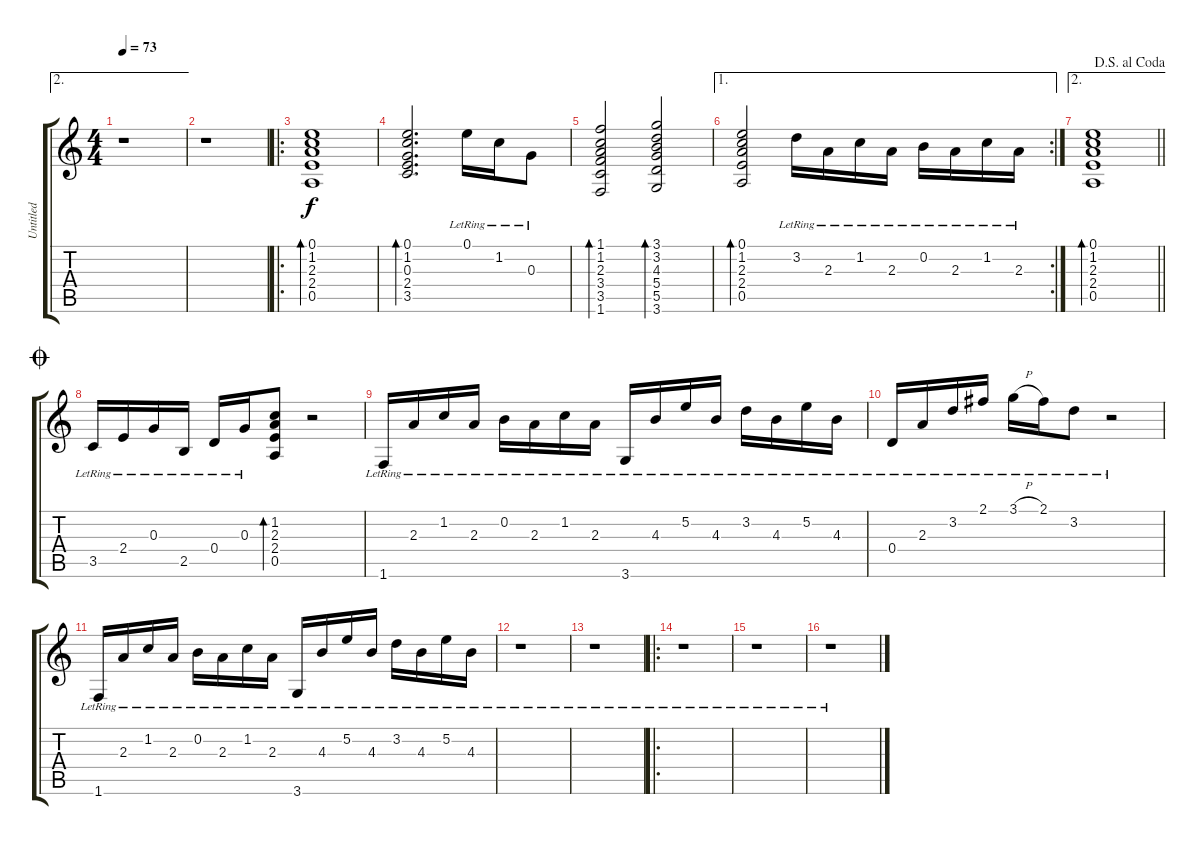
\track ("Untitled" "Untitled") {instrument acousticguitarnylon}
\staff {score tabs}
\tuning (E4 B3 G3 D3 A2 E2) {hide}
\ae 2
\ts (4 4)
\tempo 73
\clef g2
\ks c
r.1{dy f} |
r.1 |
\ro
(0.1 1.2 2.3 2.4 0.5).1{bd 30} |
(0.1 1.2 0.3 2.4 3.5).2{d bd 30} 0.1{lr}.16 1.2{lr}.16 0.3{lr}.8 |
(1.1 1.2 2.3 3.4 3.5 1.6).2{bd 30} (3.1 3.2 4.3 5.4 5.5 3.6).2{bd 30} |
\ae 1
\rc 2
(0.1 1.2 2.3 2.4 0.5).2{bd 30} 3.2{lr}.16 2.3{lr}.16 1.2{lr}.16 2.3{lr}.16 0.2{lr}.16 2.3{lr}.16 1.2{lr}.16 2.3{lr}.16 |
\ae 2
\jump dalsegnoalcoda
\barLineRight lightlight
(0.1 1.2 2.3 2.4 0.5).1{bd 30} |
\jump coda
3.5{lr}.16 2.4{lr}.16 0.3{lr}.16 2.5{lr}.16 0.4{lr}.16 0.3{lr}.16 (1.2 2.3 2.4 0.5).8{bd 30} r.2 |
1.6{lr}.16 2.3{lr}.16 1.2{lr}.16 2.3{lr}.16 0.2{lr}.16 2.3{lr}.16 1.2{lr}.16 2.3{lr}.16 3.6{lr}.16 4.3{lr}.16 5.2{lr}.16 4.3{lr}.16 3.2{lr}.16 4.3{lr}.16 5.2{lr}.16 4.3{lr}.16 |
0.4{lr}.16 2.3{lr}.16 3.2{lr}.16 2.1{lr}.16 3.1{h lr}.16 2.1{lr}.16 3.2{lr}.8 r.2 |
1.6{lr}.16 2.3{lr}.16 1.2{lr}.16 2.3{lr}.16 0.2{lr}.16 2.3{lr}.16 1.2{lr}.16 2.3{lr}.16 3.6{lr}.16 4.3{lr}.16 5.2{lr}.16 4.3{lr}.16 3.2{lr}.16 4.3{lr}.16 5.2{lr}.16 4.3{lr}.16 |
r.1 |
r.1 |
\ro
r.1 |
r.1 |
r.1
